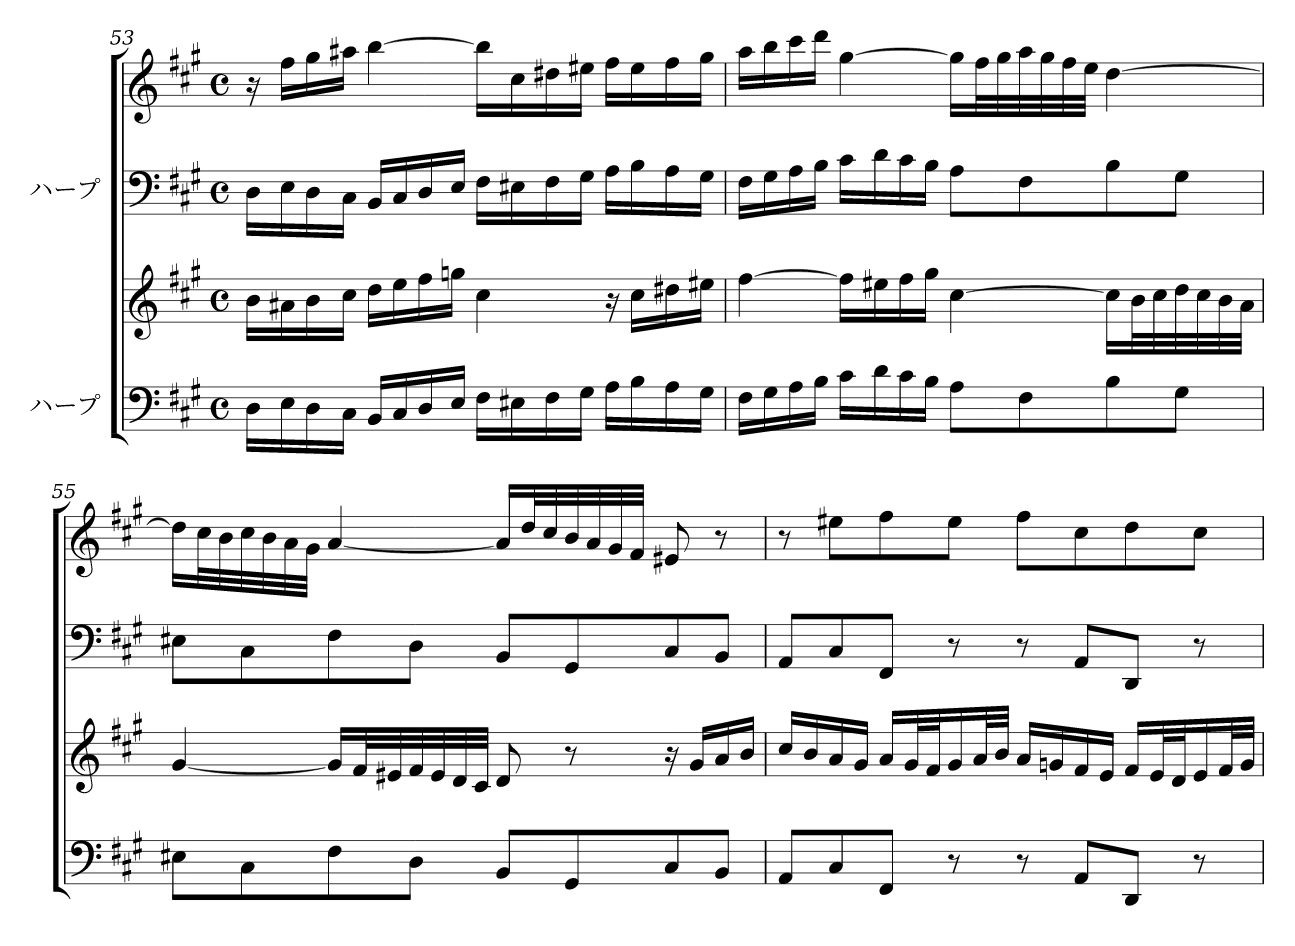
**kern	**kern	**kern	**kern
*part2	*part2	*part1	*part1
*staff4	*staff3	*staff2	*staff1
*I"ハープ	*	*I"ハープ	*
*clefF4	*clefG2	*clefF4	*clefG2
*k[f#c#g#]	*k[f#c#g#]	*k[f#c#g#]	*k[f#c#g#]
*M4/4	*M4/4	*M4/4	*M4/4
*met(c)	*met(c)	*met(c)	*met(c)
=53	=53	=53	=53
16D\LL	16b\LL	16D\LL	16r
16E\	16a#X\	16E\	16ff#\LL
16D\	16b\	16D\	16gg#\
16C#\JJ	16cc#\JJ	16C#\JJ	16aa#X\JJ
16BB/LL	16dd\LL	16BB/LL	[4bb\
16C#/	16ee\	16C#/	.
16D/	16ff#\	16D/	.
16E/JJ	16ggn\JJ	16E/JJ	.
16F#\LL	4cc#\	16F#\LL	16bb\LL]
16E#X\	.	16E#X\	16cc#\
16F#\	.	16F#\	16dd#X\
16G#\JJ	.	16G#\JJ	16ee#X\JJ
16A\LL	16r	16A\LL	16ff#\LL
16B\	16cc#\LL	16B\	16ee#\
16A\	16dd#X\	16A\	16ff#\
16G#\JJ	16ee#X\JJ	16G#\JJ	16gg#\JJ
!!LO:LB:g=z
=54	=54	=54	=54
16F#\LL	[4ff#\	16F#\LL	16aa\LL
16G#\	.	16G#\	16bb\
16A\	.	16A\	16ccc#\
16B\JJ	.	16B\JJ	16ddd\JJ
16c#\LL	16ff#\LL]	16c#\LL	[4gg#\
16d\	16ee#X\	16d\	.
16c#\	16ff#\	16c#\	.
16B\JJ	16gg#\JJ	16B\JJ	.
8A\L	[4cc#\	8A\L	16gg#\LL]
.	.	.	32ff#\L
.	.	.	32gg#\
8F#\	.	8F#\	32aa\
.	.	.	32gg#\
.	.	.	32ff#\
.	.	.	32ee\JJJ
8B\	16cc#\LL]	8B\	[4dd\
.	32b\L	.	.
.	32cc#\	.	.
8G#\J	32dd\	8G#\J	.
.	32cc#\	.	.
.	32b\	.	.
.	32a\JJJ	.	.
!!LO:PB:g=z
=55	=55	=55	=55
8E#X\L	[4g#/	8E#X\L	16dd\LL]
.	.	.	32cc#\L
.	.	.	32b\
8C#\	.	8C#\	32cc#\
.	.	.	32b\
.	.	.	32a\
.	.	.	32g#\JJJ
8F#\	16g#/LL]	8F#\	[4a/
.	32f#/L	.	.
.	32e#X/	.	.
8D\J	32f#/	8D\J	.
.	32e#/	.	.
.	32d/	.	.
.	32c#/JJJ	.	.
8BB/L	8d/	8BB/L	16a/LL]
.	.	.	32dd/L
.	.	.	32cc#/
8GG#/	8r	8GG#/	32b/
.	.	.	32a/
.	.	.	32g#/
.	.	.	32f#/JJJ
8C#/	16r	8C#/	8e#X/
.	16g#/LL	.	.
8BB/J	16a/	8BB/J	8r
.	16b/JJ	.	.
=56	=56	=56	=56
8AA/L	16cc#/LL	8AA/L	8r
.	16b/	.	.
8C#/	16a/	8C#/	8ee#X\L
.	16g#/JJ	.	.
8FF#/J	16a/LL	8FF#/J	8ff#\
.	32g#/L	.	.
.	32f#/J	.	.
8r	16g#/	8r	8ee#\J
.	32a/L	.	.
.	32b/JJJ	.	.
8r	16a/LL	8r	8ff#\L
.	16gn/	.	.
8AA/L	16f#/	8AA/L	8cc#\
.	16e/JJ	.	.
8DD/J	16f#/LL	8DD/J	8dd\
.	32e/L	.	.
.	32d/J	.	.
8r	16e/	8r	8cc#\J
.	32f#/L	.	.
.	32g/JJJ	.	.
=	=	=	=
*-	*-	*-	*-
